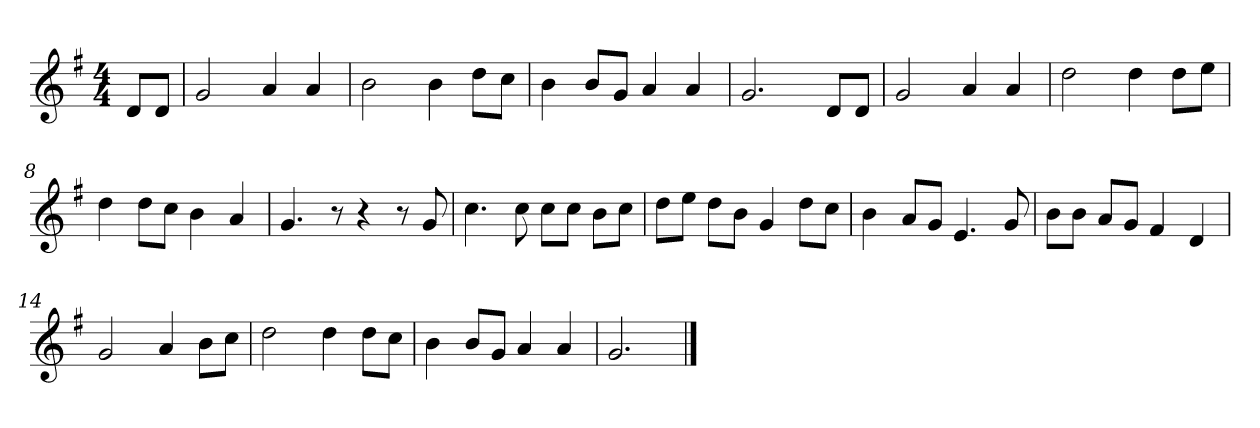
**kern
*part1
*staff1
*clefG2
*k[f#]
*G:
*M4/4
=1
8d/L
8d/J
=2
2g
4a
4a
=3
2b
4b
8dd\L
8cc\J
=4
4b
8b/L
8g/J
4a
4a
=5
2.g
8d/L
8d/J
=6
2g
4a
4a
=7
2dd
4dd
8dd\L
8ee\J
=8
4dd
8dd\L
8cc\J
4b
4a
=9
4.g
8r
4r
8r
8g
=10
4.cc
8cc
8cc\L
8cc\J
8b\L
8cc\J
=11
8dd\L
8ee\J
8dd\L
8b\J
4g
8dd\L
8cc\J
=12
4b
8a/L
8g/J
4.e
8g
=13
8b\L
8b\J
8a/L
8g/J
4f#
4d
=14
2g
4a
8b\L
8cc\J
=15
2dd
4dd
8dd\L
8cc\J
=16
4b
8b/L
8g/J
4a
4a
=17
2.g
==
*-
